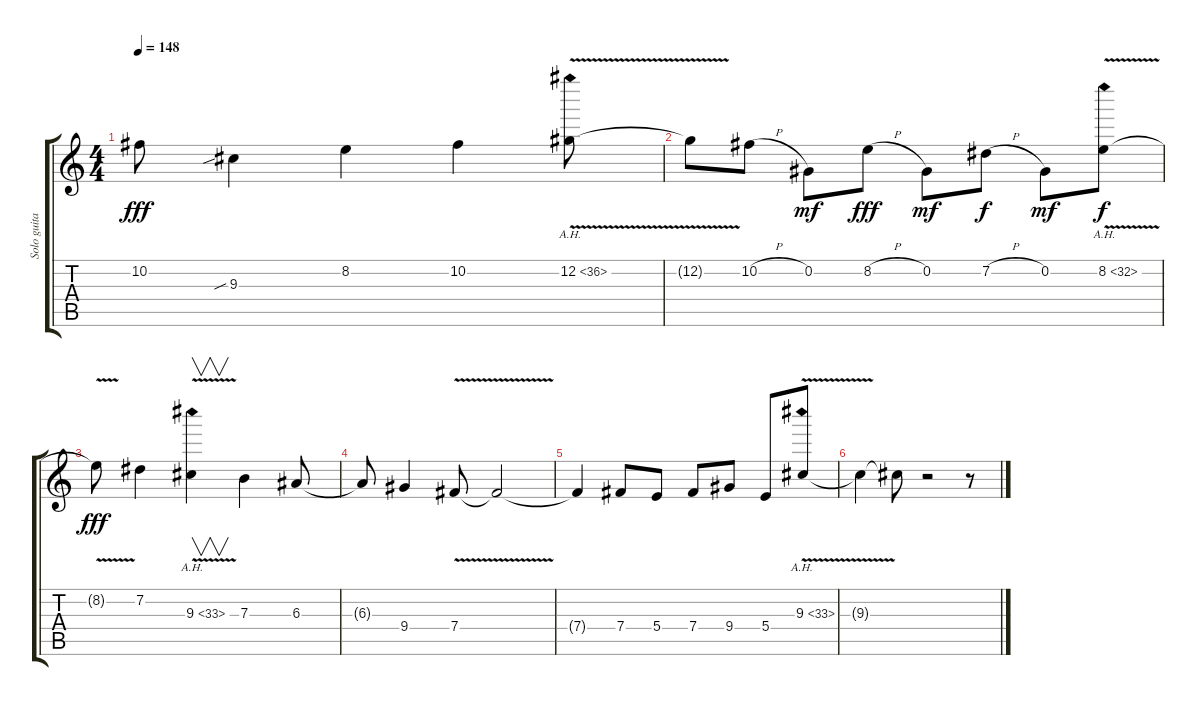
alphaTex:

\track ("Solo guitar" "Solo guita") {instrument overdrivenguitar}
\staff {score tabs}
\tuning (Db4 Ab3 E3 B2 Gb2 Db2) {hide}
\ts (4 4)
\tempo 148
\clef g2
\ks c
10.2{t}.8{dy fff} 9.3{sib}.4 8.2.4 10.2.4 12.2{ah 24 v}.8 |
12.2{t}.8 10.2{h}.8 0.2.8{dy mf} 8.2{h}.8{dy fff} 0.2.8{dy mf} 7.2{h}.8{dy f} 0.2.8{dy mf} 8.2{ah 24 v}.8{dy f} |
8.2{t}.8{dy fff} 7.2.4 9.3{ah 24 v}.4{v} 7.3.4 6.3.8 |
6.3{t}.8 9.4.4 7.4{v}.8 7.4{t}.2 |
7.4{t}.4 7.4.8 5.4.8 7.4.8 9.4.8 5.4.8 9.3{ah 24 v}.8 |
9.3{t}.4 9.3{t}.8 r.2 r.8
